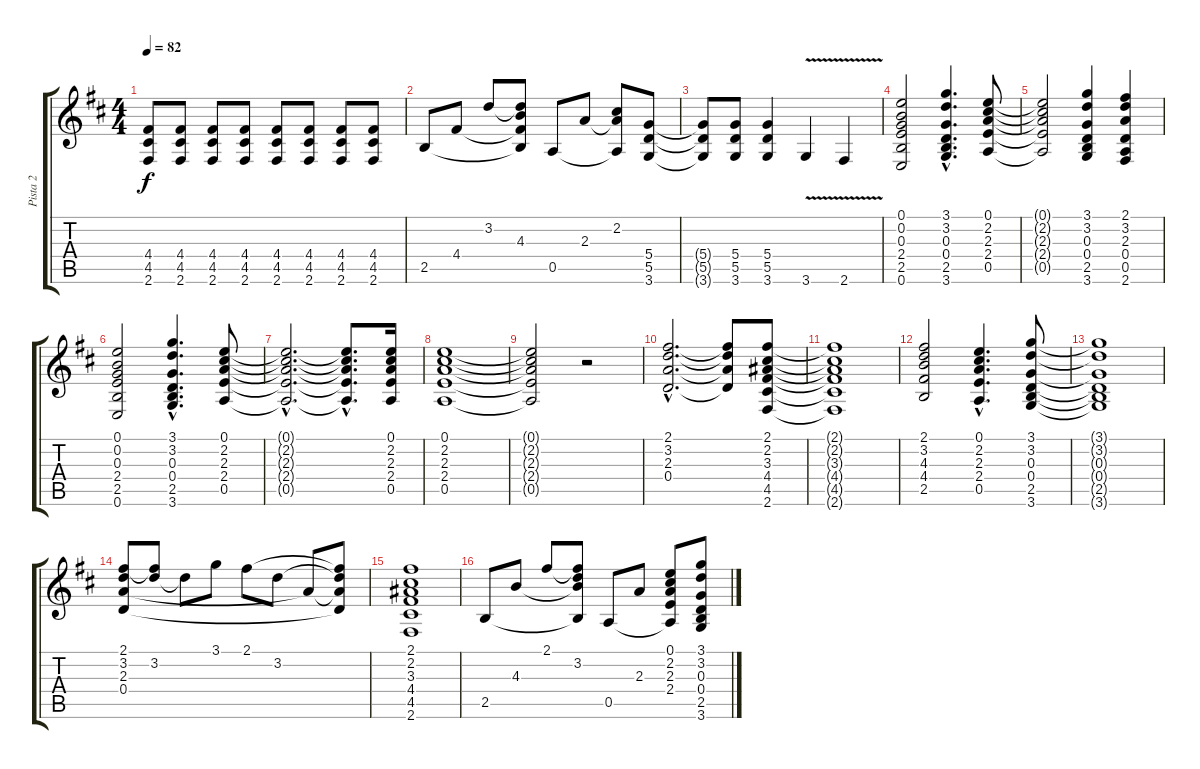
\track ("Pista 2" "Pista 2") {instrument overdrivenguitar}
\staff {score tabs}
\tuning (E4 B3 G3 D3 A2 E2) {hide}
\ts (4 4)
\tempo 82
\clef g2
\ks d
(4.4 4.5 2.6).8{dy f} (4.4 4.5 2.6).8 (4.4 4.5 2.6).8 (4.4 4.5 2.6).8 (4.4 4.5 2.6).8 (4.4 4.5 2.6).8 (4.4 4.5 2.6).8 (4.4 4.5 2.6).8 |
2.5.8 4.4.8 3.2.8 (3.2{t} 4.3 4.4{t} 2.5{t}).8 0.5.8 2.3.8 (2.2 2.3{t} 0.5{t}).8 (5.4 5.5 3.6).8 |
(5.4{t} 5.5{t} 3.6{t}).8 (5.4 5.5 3.6).8 (5.4 5.5 3.6).4 3.6{v}.4 2.6{v}.4 |
(0.1 0.2 0.3 2.4 2.5 0.6).2 (3.1{hac} 3.2{hac} 0.3{hac} 0.4{hac} 2.5{hac} 3.6{hac}).4{d} (0.1 2.2 2.3 2.4 0.5).8 |
(0.1{t} 2.2{t} 2.3{t} 2.4{t} 0.5{t}).2 (3.1 3.2 0.3 0.4 2.5 3.6).4 (2.1 3.2 2.3 0.4 0.5 2.6).4 |
(0.1 0.2 0.3 2.4 2.5 0.6).2 (3.1{hac} 3.2{hac} 0.3{hac} 0.4{hac} 2.5{hac} 3.6{hac}).4{d} (0.1 2.2 2.3 2.4 0.5).8 |
(0.1{hac t} 2.2{hac t} 2.3{hac t} 2.4{hac t} 0.5{hac t}).2{d} (0.1{hac t} 2.2{hac t} 2.3{hac t} 2.4{hac t} 0.5{hac t}).8{d} (0.1 2.2 2.3 2.4 0.5).16 |
(0.1 2.2 2.3 2.4 0.5).1 |
(0.1{t} 2.2{t} 2.3{t} 2.4{t} 0.5{t}).2 r.2 |
(2.1{hac} 3.2{hac} 2.3{hac} 0.4).2{d} (2.1{t} 3.2{t} 2.3{t} 0.4{t}).8 (2.1 2.2 3.3 4.4 4.5 2.6).8 |
(2.1{t} 2.2{t} 3.3{t} 4.4{t} 4.5{t} 2.6{t}).1 |
(2.1 3.2 4.3 4.4 2.5).2 (0.1{hac} 2.2{hac} 2.3{hac} 2.4{hac} 0.5{hac}).4{d} (3.1 3.2 0.3 0.4 2.5 3.6).8 |
(3.1{t} 3.2{t} 0.3{t} 0.4{t} 2.5{t} 3.6{t}).1 |
(2.1 3.2 2.3 0.4).8 (2.1{t} 3.2).8 3.2{t}.8 3.1.8 2.1.8 3.2.8 2.3{t}.8 (2.1{t} 3.2{t} 2.3{t} 0.4{t}).8 |
(2.1 2.2 3.3 4.4 4.5 2.6).1 |
2.5.8 4.3.8 2.1.8 (2.1{t} 3.2 4.3{t} 2.5{t}).8 0.5.8 2.3.8 (0.1 2.2 2.3 2.4 0.5{t}).8 (3.1 3.2 0.3 0.4 2.5 3.6).8
